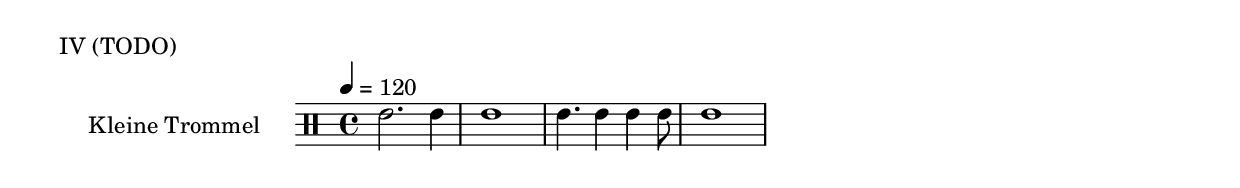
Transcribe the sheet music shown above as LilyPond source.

KleinEins = \drummode {
        tommh2. tommh4
        tommh1
        tommh4. tommh4 tommh4 tommh8
        tommh1
}

KleineTrommelNoten = {
        \KleinEins
}

KleineTrommel = {
        \tempo 4 = 120
	\set DrumStaff.instrumentName = "Kleine Trommel"
	\set DrumStaff.midiInstrument = "melodic tom"
        \set Staff.midiPanPosition = 1.0
        \set Staff.midiExpression = 0.7
        \new DrumVoice = "KleineTrommel" \KleineTrommelNoten
}

GrossEins = \drummode {
        tomfh8 tomfh16 tomfh16
        tomfh4
}

GrosseTrommelNoten = {
}

GrosseTrommel = {
        \tempo 4 = 120
	\set Staff.instrumentName = "Große Trommel"
	\set Staff.midiInstrument = "melodic tom"
        \set Staff.midiPanPosition = -1.0
        \new DrumVoice = "GrosseTrommel " \GrosseTrommelNoten
}

\score {
        \header {
                piece = "IV (TODO)"
        }
	\new StaffGroup <<
                \new DrumStaff << \KleineTrommel >>
                %\new DrumStaff << \GrosseTrommel >>
	>>
	\layout {
                indent = 4.0\cm
        }
	%\midi {}
}

